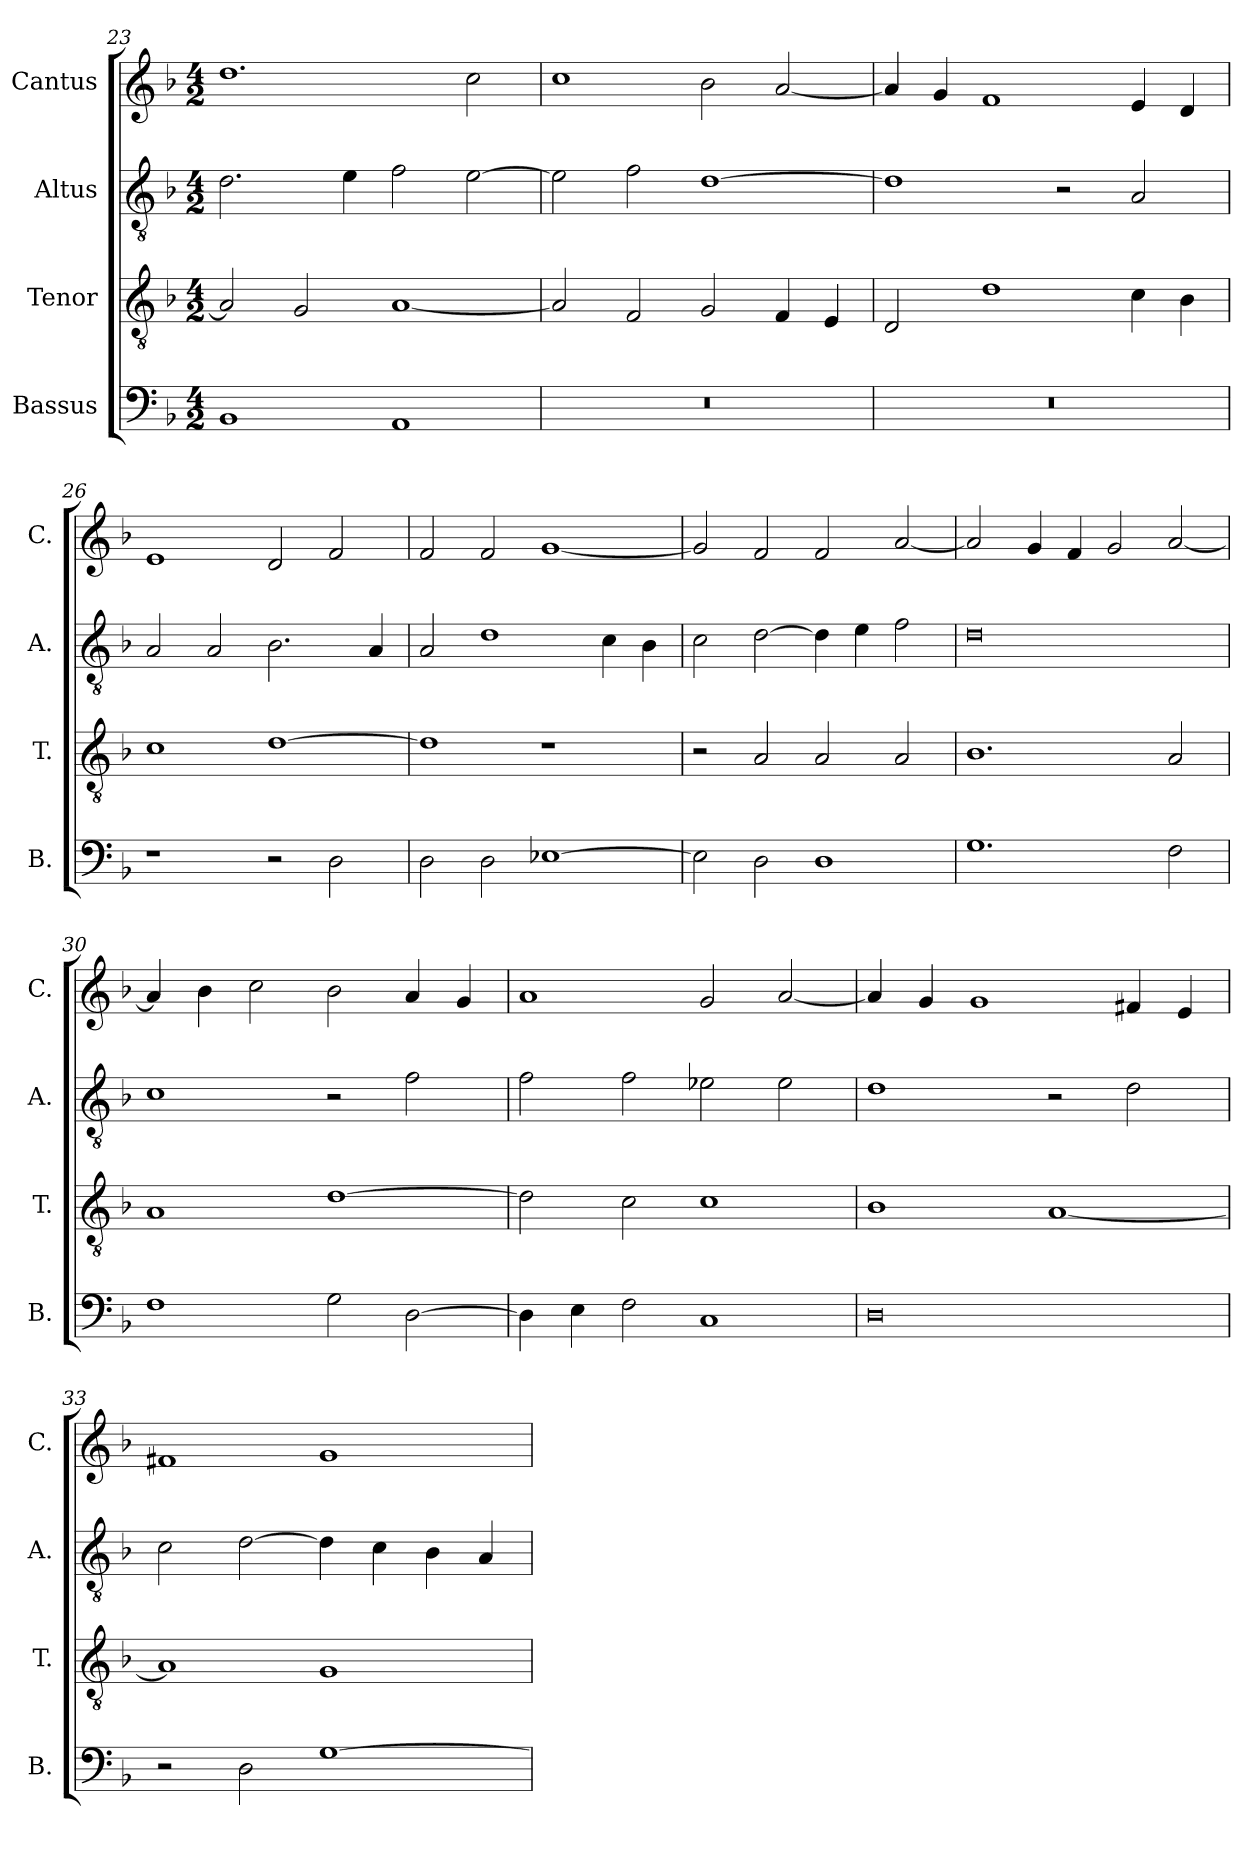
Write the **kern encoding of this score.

**kern	**kern	**kern	**kern
*part4	*part3	*part2	*part1
*staff4	*staff3	*staff2	*staff1
*I"Bassus	*I"Tenor	*I"Altus	*I"Cantus
*I'B.	*I'T.	*I'A.	*I'C.
*clefF4	*clefGv2	*clefGv2	*clefG2
*k[b-]	*k[b-]	*k[b-]	*k[b-]
*M4/2	*M4/2	*M4/2	*M4/2
=23	=23	=23	=23
1BB-	2A/]	2.d\	1.dd
.	2G/	.	.
.	.	4e\	.
1AA	[1A	2f\	.
.	.	[2e\	2cc\
=24	=24	=24	=24
0r	2A/]	2e\]	1cc
.	2F/	2f\	.
.	2G/	[1d	2b-\
.	4F/	.	[2a/
.	4E/	.	.
=25	=25	=25	=25
0r	2D/	1d]	4a/]
.	.	.	4g/
.	1d	.	1f
.	.	2r	.
.	4c\	2A/	4e/
.	4B-\	.	4d/
!!LO:LB:g=z
=26	=26	=26	=26
1r	1c	2A/	1e
.	.	2A/	.
2r	[1d	2.B-\	2d/
2D\	.	.	2f/
.	.	4A/	.
=27	=27	=27	=27
2D\	1d]	2A/	2f/
2D\	.	1d	2f/
[1E-X	1r	.	[1g
.	.	4c\	.
.	.	4B-\	.
=28	=28	=28	=28
2E-\]	2r	2c\	2g/]
2D\	2A/	[2d\	2f/
1D	2A/	4d\]	2f/
.	.	4e\	.
.	2A/	2f\	[2a/
=29	=29	=29	=29
1.G	1.B-	0d	2a/]
.	.	.	4g/
.	.	.	4f/
.	.	.	2g/
2F\	2A/	.	[2a/
!!LO:PB:g=z
=30	=30	=30	=30
1F	1A	1c	4a/]
.	.	.	4b-\
.	.	.	2cc\
2G\	[1d	2r	2b-\
[2D\	.	2f\	4a/
.	.	.	4g/
=31	=31	=31	=31
4D\]	2d\]	2f\	1a
4E\	.	.	.
2F\	2c\	2f\	.
1C	1c	2e-X\	2g/
.	.	2e-\	[2a/
=32	=32	=32	=32
0D	1B-	1d	4a/]
.	.	.	4g/
.	.	.	1g
.	[1A	2r	.
.	.	2d\	4f#X/
.	.	.	4e/
=33	=33	=33	=33
2r	1A]	2c\	1f#X
2D\	.	[2d\	.
[1G	1G	4d\]	1g
.	.	4c\	.
.	.	4B-\	.
.	.	4A/	.
=	=	=	=
*-	*-	*-	*-
